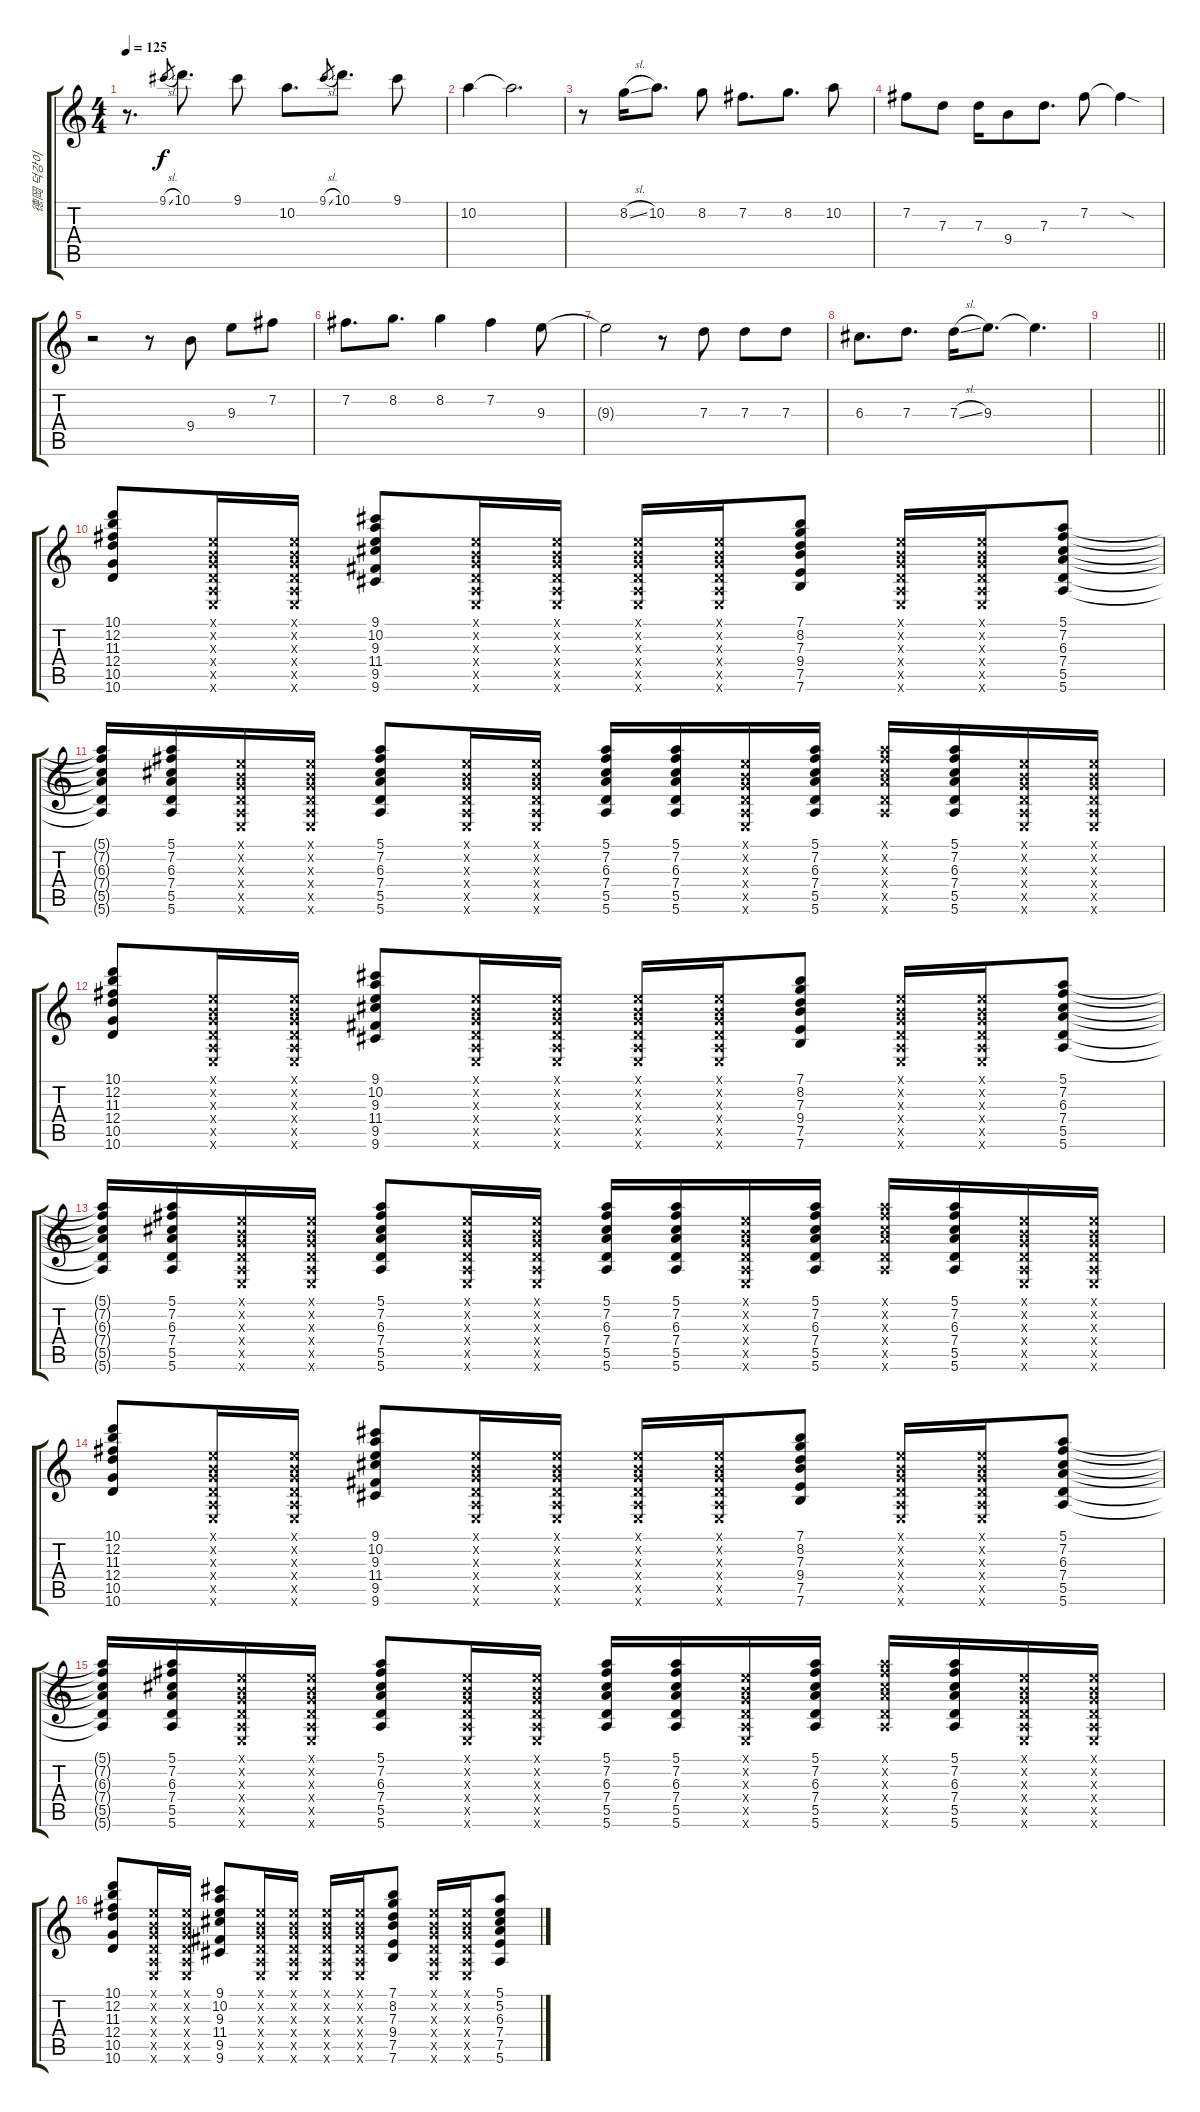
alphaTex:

\track ("德岡 덕강이" "德岡 덕강이") {instrument acousticguitarsteel}
\staff {score tabs}
\tuning (E4 B3 G3 D3 A2 E2) {hide}
\ts (4 4)
\tempo 125
\clef g2
\ks c
r.8{d dy f} 9.1{sl}.8{gr} 10.1.8{d} 9.1.8 10.2.8{d} 9.1{sl}.8{gr} 10.1.8{d} 9.1.8 |
10.2.4 10.2{t}.2{d} |
r.8 8.2{sl}.16 10.2.8{d} 8.2.8 7.2.8{d} 8.2.8{d} 10.2.8 |
7.2.8 7.3.8 7.3.16 9.4.8 7.3.8{d} 7.2.8 7.2{sod t}.4 |
r.2 r.8 9.4.8 9.3.8 7.2.8 |
7.2.8{d} 8.2.8{d} 8.2.4 7.2.4 9.3.8 |
9.3{t}.2 r.8 7.3.8 7.3.8 7.3.8 |
6.3.8{d} 7.3.8{d} 7.3{sl}.16 9.3.8{d} 9.3{t}.4{d} |
\barLineRight lightlight
|
(10.1 12.2 11.3 12.4 10.5 10.6).8 (0.1{x} 0.2{x} 0.3{x} 0.4{x} 0.5{x} 0.6{x}).16 (0.1{x} 0.2{x} 0.3{x} 0.4{x} 0.5{x} 0.6{x}).16 (9.1 10.2 9.3 11.4 9.5 9.6).8 (0.1{x} 0.2{x} 0.3{x} 0.4{x} 0.5{x} 0.6{x}).16 (0.1{x} 0.2{x} 0.3{x} 0.4{x} 0.5{x} 0.6{x}).16 (0.1{x} 0.2{x} 0.3{x} 0.4{x} 0.5{x} 0.6{x}).16 (0.1{x} 0.2{x} 0.3{x} 0.4{x} 0.5{x} 0.6{x}).16 (7.1 8.2 7.3 9.4 7.5 7.6).8 (0.1{x} 0.2{x} 0.3{x} 0.4{x} 0.5{x} 0.6{x}).16 (0.1{x} 0.2{x} 0.3{x} 0.4{x} 0.5{x} 0.6{x}).16 (5.1 7.2 6.3 7.4 5.5 5.6).8 |
(5.1{t} 7.2{t} 6.3{t} 7.4{t} 5.5{t} 5.6{t}).16 (5.1 7.2 6.3 7.4 5.5 5.6).16 (0.1{x} 0.2{x} 0.3{x} 0.4{x} 0.5{x} 0.6{x}).16 (0.1{x} 0.2{x} 0.3{x} 0.4{x} 0.5{x} 0.6{x}).16 (5.1 7.2 6.3 7.4 5.5 5.6).8 (0.1{x} 0.2{x} 0.3{x} 0.4{x} 0.5{x} 0.6{x}).16 (0.1{x} 0.2{x} 0.3{x} 0.4{x} 0.5{x} 0.6{x}).16 (5.1 7.2 6.3 7.4 5.5 5.6).16 (5.1 7.2 6.3 7.4 5.5 5.6).16 (0.1{x} 0.2{x} 0.3{x} 0.4{x} 0.5{x} 0.6{x}).16 (5.1 7.2 6.3 7.4 5.5 5.6).16 (5.1{x} 7.2{x} 6.3{x} 7.4{x} 5.5{x} 5.6{x}).16 (5.1 7.2 6.3 7.4 5.5 5.6).16 (0.1{x} 0.2{x} 0.3{x} 0.4{x} 0.5{x} 0.6{x}).16 (0.1{x} 0.2{x} 0.3{x} 0.4{x} 0.5{x} 0.6{x}).16 |
(10.1 12.2 11.3 12.4 10.5 10.6).8 (0.1{x} 0.2{x} 0.3{x} 0.4{x} 0.5{x} 0.6{x}).16 (0.1{x} 0.2{x} 0.3{x} 0.4{x} 0.5{x} 0.6{x}).16 (9.1 10.2 9.3 11.4 9.5 9.6).8 (0.1{x} 0.2{x} 0.3{x} 0.4{x} 0.5{x} 0.6{x}).16 (0.1{x} 0.2{x} 0.3{x} 0.4{x} 0.5{x} 0.6{x}).16 (0.1{x} 0.2{x} 0.3{x} 0.4{x} 0.5{x} 0.6{x}).16 (0.1{x} 0.2{x} 0.3{x} 0.4{x} 0.5{x} 0.6{x}).16 (7.1 8.2 7.3 9.4 7.5 7.6).8 (0.1{x} 0.2{x} 0.3{x} 0.4{x} 0.5{x} 0.6{x}).16 (0.1{x} 0.2{x} 0.3{x} 0.4{x} 0.5{x} 0.6{x}).16 (5.1 7.2 6.3 7.4 5.5 5.6).8 |
(5.1{t} 7.2{t} 6.3{t} 7.4{t} 5.5{t} 5.6{t}).16 (5.1 7.2 6.3 7.4 5.5 5.6).16 (0.1{x} 0.2{x} 0.3{x} 0.4{x} 0.5{x} 0.6{x}).16 (0.1{x} 0.2{x} 0.3{x} 0.4{x} 0.5{x} 0.6{x}).16 (5.1 7.2 6.3 7.4 5.5 5.6).8 (0.1{x} 0.2{x} 0.3{x} 0.4{x} 0.5{x} 0.6{x}).16 (0.1{x} 0.2{x} 0.3{x} 0.4{x} 0.5{x} 0.6{x}).16 (5.1 7.2 6.3 7.4 5.5 5.6).16 (5.1 7.2 6.3 7.4 5.5 5.6).16 (0.1{x} 0.2{x} 0.3{x} 0.4{x} 0.5{x} 0.6{x}).16 (5.1 7.2 6.3 7.4 5.5 5.6).16 (5.1{x} 7.2{x} 6.3{x} 7.4{x} 5.5{x} 5.6{x}).16 (5.1 7.2 6.3 7.4 5.5 5.6).16 (0.1{x} 0.2{x} 0.3{x} 0.4{x} 0.5{x} 0.6{x}).16 (0.1{x} 0.2{x} 0.3{x} 0.4{x} 0.5{x} 0.6{x}).16 |
(10.1 12.2 11.3 12.4 10.5 10.6).8 (0.1{x} 0.2{x} 0.3{x} 0.4{x} 0.5{x} 0.6{x}).16 (0.1{x} 0.2{x} 0.3{x} 0.4{x} 0.5{x} 0.6{x}).16 (9.1 10.2 9.3 11.4 9.5 9.6).8 (0.1{x} 0.2{x} 0.3{x} 0.4{x} 0.5{x} 0.6{x}).16 (0.1{x} 0.2{x} 0.3{x} 0.4{x} 0.5{x} 0.6{x}).16 (0.1{x} 0.2{x} 0.3{x} 0.4{x} 0.5{x} 0.6{x}).16 (0.1{x} 0.2{x} 0.3{x} 0.4{x} 0.5{x} 0.6{x}).16 (7.1 8.2 7.3 9.4 7.5 7.6).8 (0.1{x} 0.2{x} 0.3{x} 0.4{x} 0.5{x} 0.6{x}).16 (0.1{x} 0.2{x} 0.3{x} 0.4{x} 0.5{x} 0.6{x}).16 (5.1 7.2 6.3 7.4 5.5 5.6).8 |
(5.1{t} 7.2{t} 6.3{t} 7.4{t} 5.5{t} 5.6{t}).16 (5.1 7.2 6.3 7.4 5.5 5.6).16 (0.1{x} 0.2{x} 0.3{x} 0.4{x} 0.5{x} 0.6{x}).16 (0.1{x} 0.2{x} 0.3{x} 0.4{x} 0.5{x} 0.6{x}).16 (5.1 7.2 6.3 7.4 5.5 5.6).8 (0.1{x} 0.2{x} 0.3{x} 0.4{x} 0.5{x} 0.6{x}).16 (0.1{x} 0.2{x} 0.3{x} 0.4{x} 0.5{x} 0.6{x}).16 (5.1 7.2 6.3 7.4 5.5 5.6).16 (5.1 7.2 6.3 7.4 5.5 5.6).16 (0.1{x} 0.2{x} 0.3{x} 0.4{x} 0.5{x} 0.6{x}).16 (5.1 7.2 6.3 7.4 5.5 5.6).16 (5.1{x} 7.2{x} 6.3{x} 7.4{x} 5.5{x} 5.6{x}).16 (5.1 7.2 6.3 7.4 5.5 5.6).16 (0.1{x} 0.2{x} 0.3{x} 0.4{x} 0.5{x} 0.6{x}).16 (0.1{x} 0.2{x} 0.3{x} 0.4{x} 0.5{x} 0.6{x}).16 |
(10.1 12.2 11.3 12.4 10.5 10.6).8 (0.1{x} 0.2{x} 0.3{x} 0.4{x} 0.5{x} 0.6{x}).16 (0.1{x} 0.2{x} 0.3{x} 0.4{x} 0.5{x} 0.6{x}).16 (9.1 10.2 9.3 11.4 9.5 9.6).8 (0.1{x} 0.2{x} 0.3{x} 0.4{x} 0.5{x} 0.6{x}).16 (0.1{x} 0.2{x} 0.3{x} 0.4{x} 0.5{x} 0.6{x}).16 (0.1{x} 0.2{x} 0.3{x} 0.4{x} 0.5{x} 0.6{x}).16 (0.1{x} 0.2{x} 0.3{x} 0.4{x} 0.5{x} 0.6{x}).16 (7.1 8.2 7.3 9.4 7.5 7.6).8 (0.1{x} 0.2{x} 0.3{x} 0.4{x} 0.5{x} 0.6{x}).16 (0.1{x} 0.2{x} 0.3{x} 0.4{x} 0.5{x} 0.6{x}).16 (5.1 5.2 6.3 7.4 7.5 5.6).8
